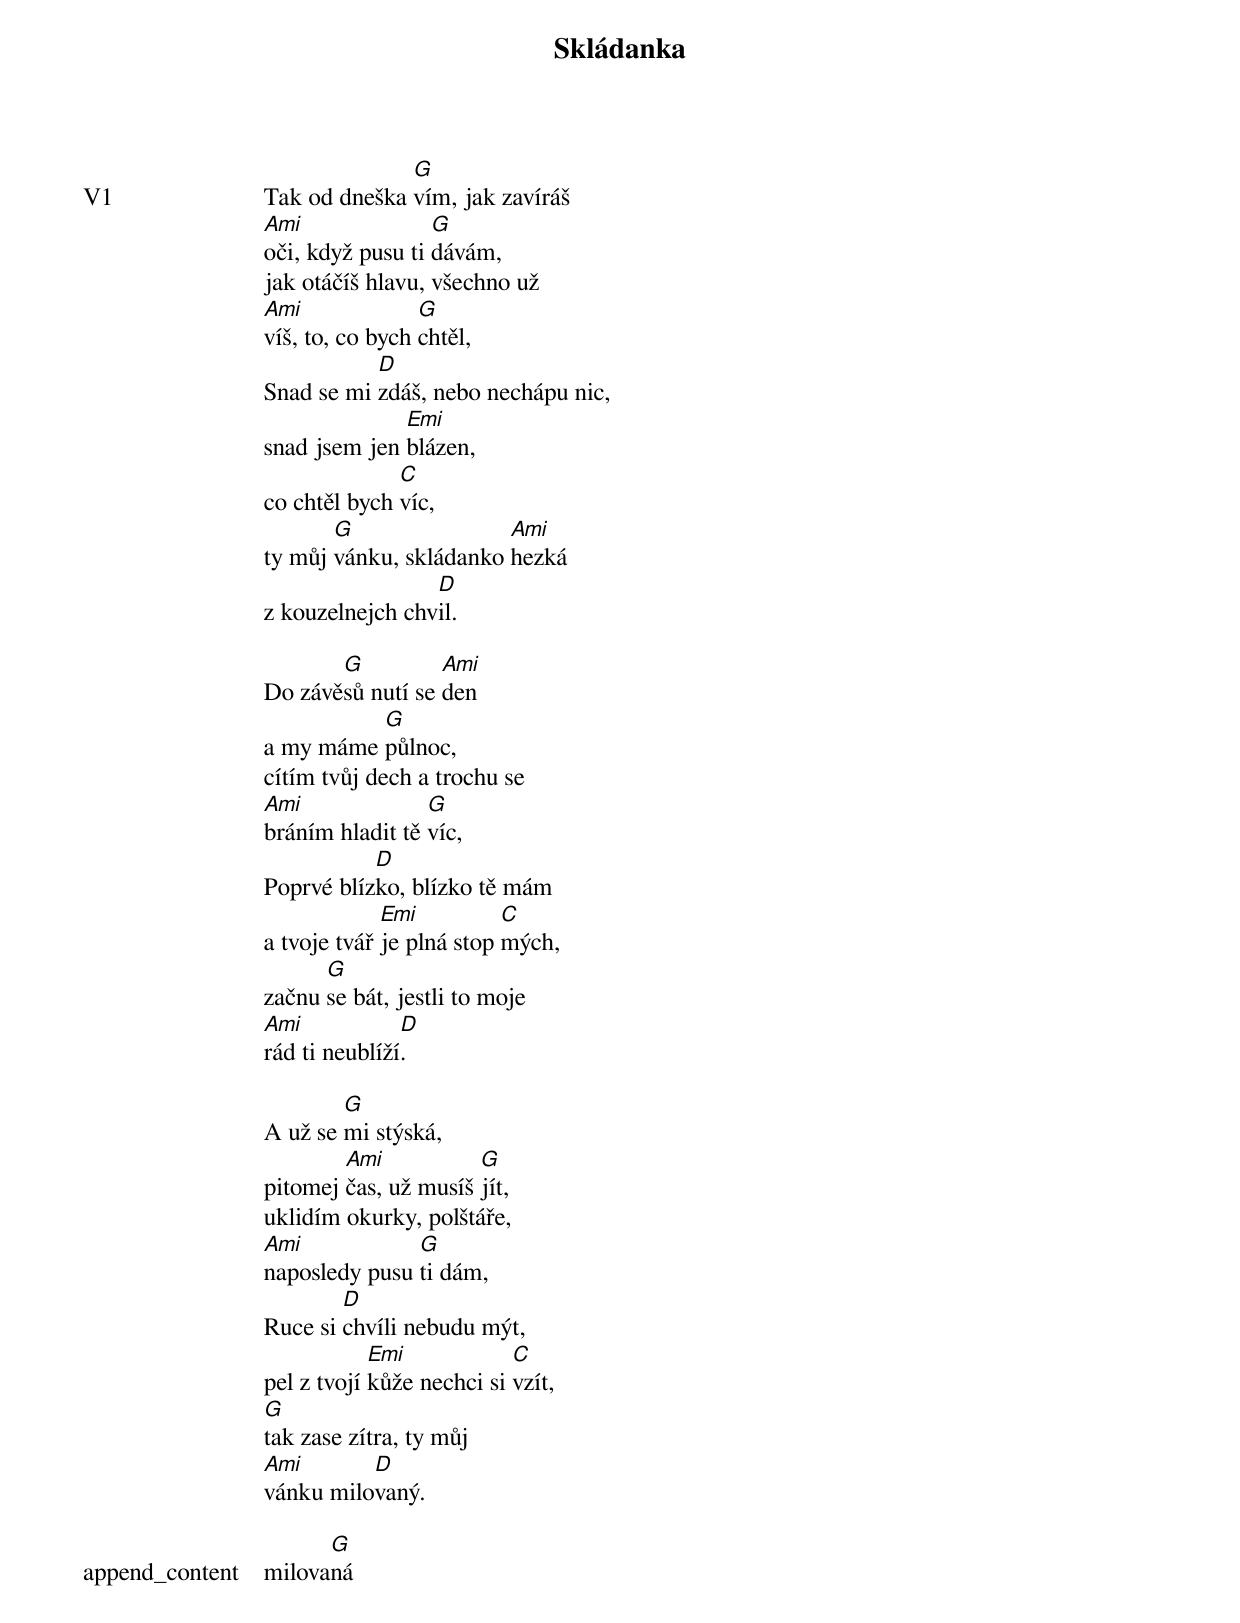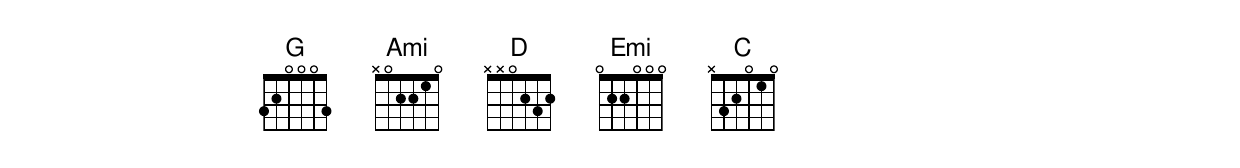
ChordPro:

{title: Skládanka}
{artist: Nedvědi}
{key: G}
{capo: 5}
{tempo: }
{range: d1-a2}
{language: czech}
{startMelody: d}
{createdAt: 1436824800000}
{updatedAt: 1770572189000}
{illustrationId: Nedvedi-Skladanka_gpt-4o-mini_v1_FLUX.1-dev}
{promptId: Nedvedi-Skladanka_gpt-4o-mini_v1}

{start_of_verse: V1}
Tak od dneška [G]vím, jak zavíráš
[Ami]oči, když pusu ti [G]dávám,
jak otáčíš hlavu, všechno už
[Ami]víš, to, co bych [G]chtěl,
Snad se mi [D]zdáš, nebo nechápu nic,
snad jsem jen [Emi]blázen,
co chtěl bych [C]víc,
ty můj [G]vánku, skládanko [Ami]hezká
z kouzelnejch chv[D]il.
{end_of_verse}

{start_of_verse}
Do závě[G]sů nutí se [Ami]den
a my máme [G]půlnoc,
cítím tvůj dech a trochu se
[Ami]bráním hladit tě [G]víc,
Poprvé blíz[D]ko, blízko tě mám
a tvoje tvář [Emi]je plná stop [C]mých,
začnu [G]se bát, jestli to moje
[Ami]rád ti neublíží[D].
{end_of_verse}

{start_of_verse}
A už se [G]mi stýská,
pitomej [Ami]čas, už musíš [G]jít,
uklidím okurky, polštáře,
[Ami]naposledy pusu [G]ti dám,
Ruce si [D]chvíli nebudu mýt,
pel z tvojí [Emi]kůže nechci si [C]vzít,
[G]tak zase zítra, ty můj
[Ami]vánku milo[D]vaný.
{end_of_verse}

{start_of_variant: append_content}
milova[G]ná
{end_of_variant}
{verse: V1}
